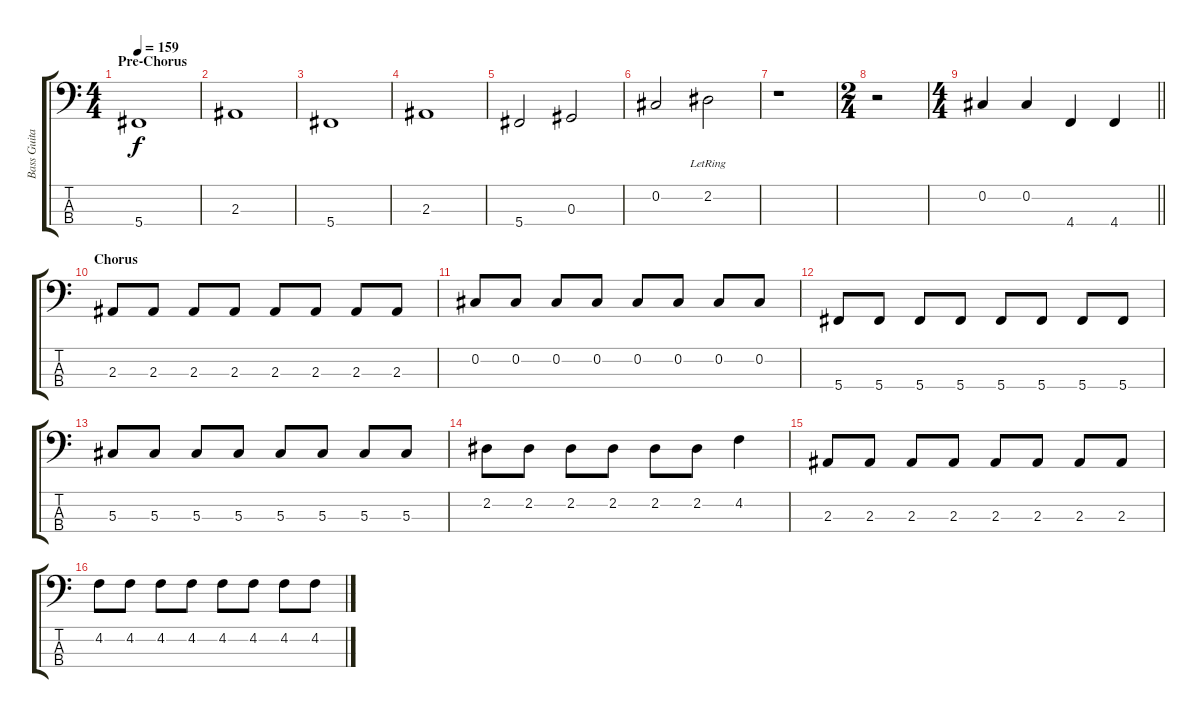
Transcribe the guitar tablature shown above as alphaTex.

\track ("Bass Guitar" "Bass Guita") {instrument electricbassfinger}
\staff {score tabs}
\tuning (Gb2 Db2 Ab1 Db1) {hide}
\ts (4 4)
\section ("" "Pre-Chorus")
\tempo 159
\clef f4
\ks c
5.4.1{dy f} |
2.3.1 |
5.4.1 |
2.3.1 |
5.4.2 0.3.2 |
0.2.2 2.2{lr}.2 |
r.1 |
\ts (2 4)
r.2 |
\ts (4 4)
\barLineRight lightlight
0.2.4 0.2.4 4.4.4 4.4.4 |
\section ("" "Chorus")
2.3.8 2.3.8 2.3.8 2.3.8 2.3.8 2.3.8 2.3.8 2.3.8 |
0.2.8 0.2.8 0.2.8 0.2.8 0.2.8 0.2.8 0.2.8 0.2.8 |
5.4.8 5.4.8 5.4.8 5.4.8 5.4.8 5.4.8 5.4.8 5.4.8 |
5.3.8 5.3.8 5.3.8 5.3.8 5.3.8 5.3.8 5.3.8 5.3.8 |
2.2.8 2.2.8 2.2.8 2.2.8 2.2.8 2.2.8 4.2.4 |
2.3.8 2.3.8 2.3.8 2.3.8 2.3.8 2.3.8 2.3.8 2.3.8 |
4.2.8 4.2.8 4.2.8 4.2.8 4.2.8 4.2.8 4.2.8 4.2.8
